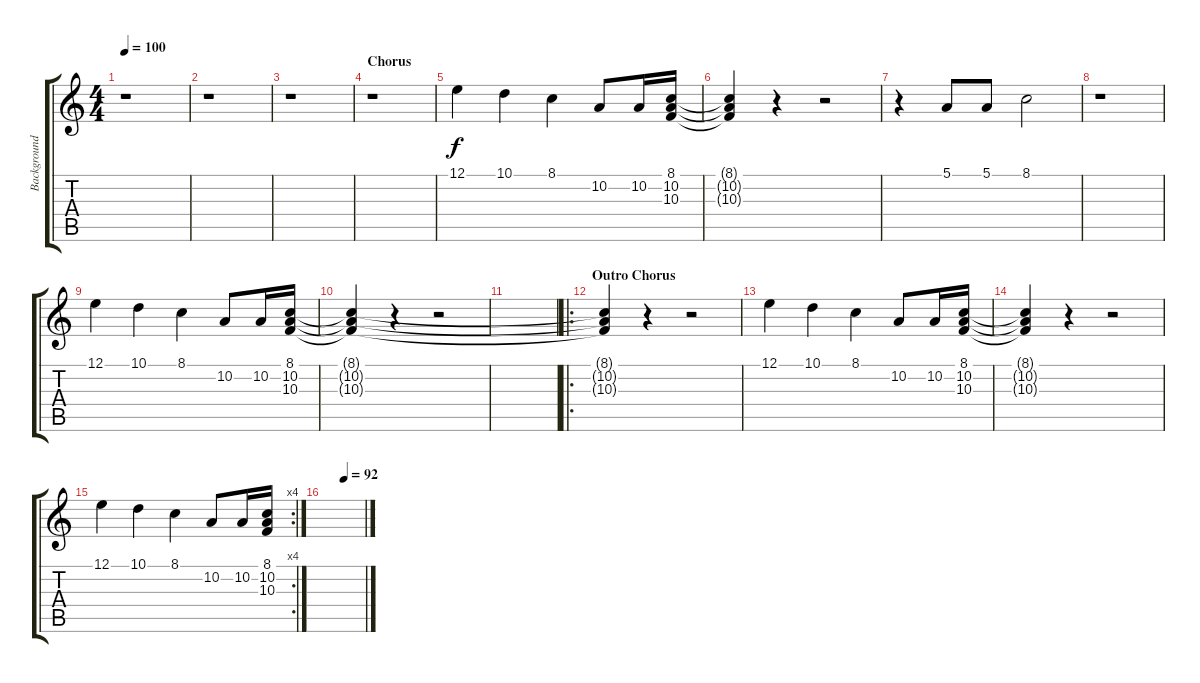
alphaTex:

\track ("Background Vocals" "Background") {instrument lead2sawtooth}
\staff {score tabs}
\tuning (E4 B3 G3 D3 A2 E2) {hide}
\ts (4 4)
\tempo 100
\clef g2
\ks c
r.1{dy f} |
r.1 |
r.1 |
\section ("" "Chorus")
r.1 |
12.1.4 10.1.4 8.1.4 10.2.8 10.2.16 (8.1 10.2 10.3).16 |
(8.1{t} 10.2{t} 10.3{t}).4 r.4 r.2 |
r.4 5.1.8 5.1.8 8.1.2 |
r.1 |
12.1.4 10.1.4 8.1.4 10.2.8 10.2.16 (8.1 10.2 10.3).16 |
(8.1{t} 10.2{t} 10.3{t}).4 r.4 r.2 |
|
\ro
\section ("" "Outro Chorus")
(8.1{t} 10.2{t} 10.3{t}).4 r.4 r.2 |
12.1.4 10.1.4 8.1.4 10.2.8 10.2.16 (8.1 10.2 10.3).16 |
(8.1{t} 10.2{t} 10.3{t}).4 r.4 r.2 |
\rc 4
12.1.4 10.1.4 8.1.4 10.2.8 10.2.16 (8.1 10.2 10.3).16 |
\tempo (92 0.5)
